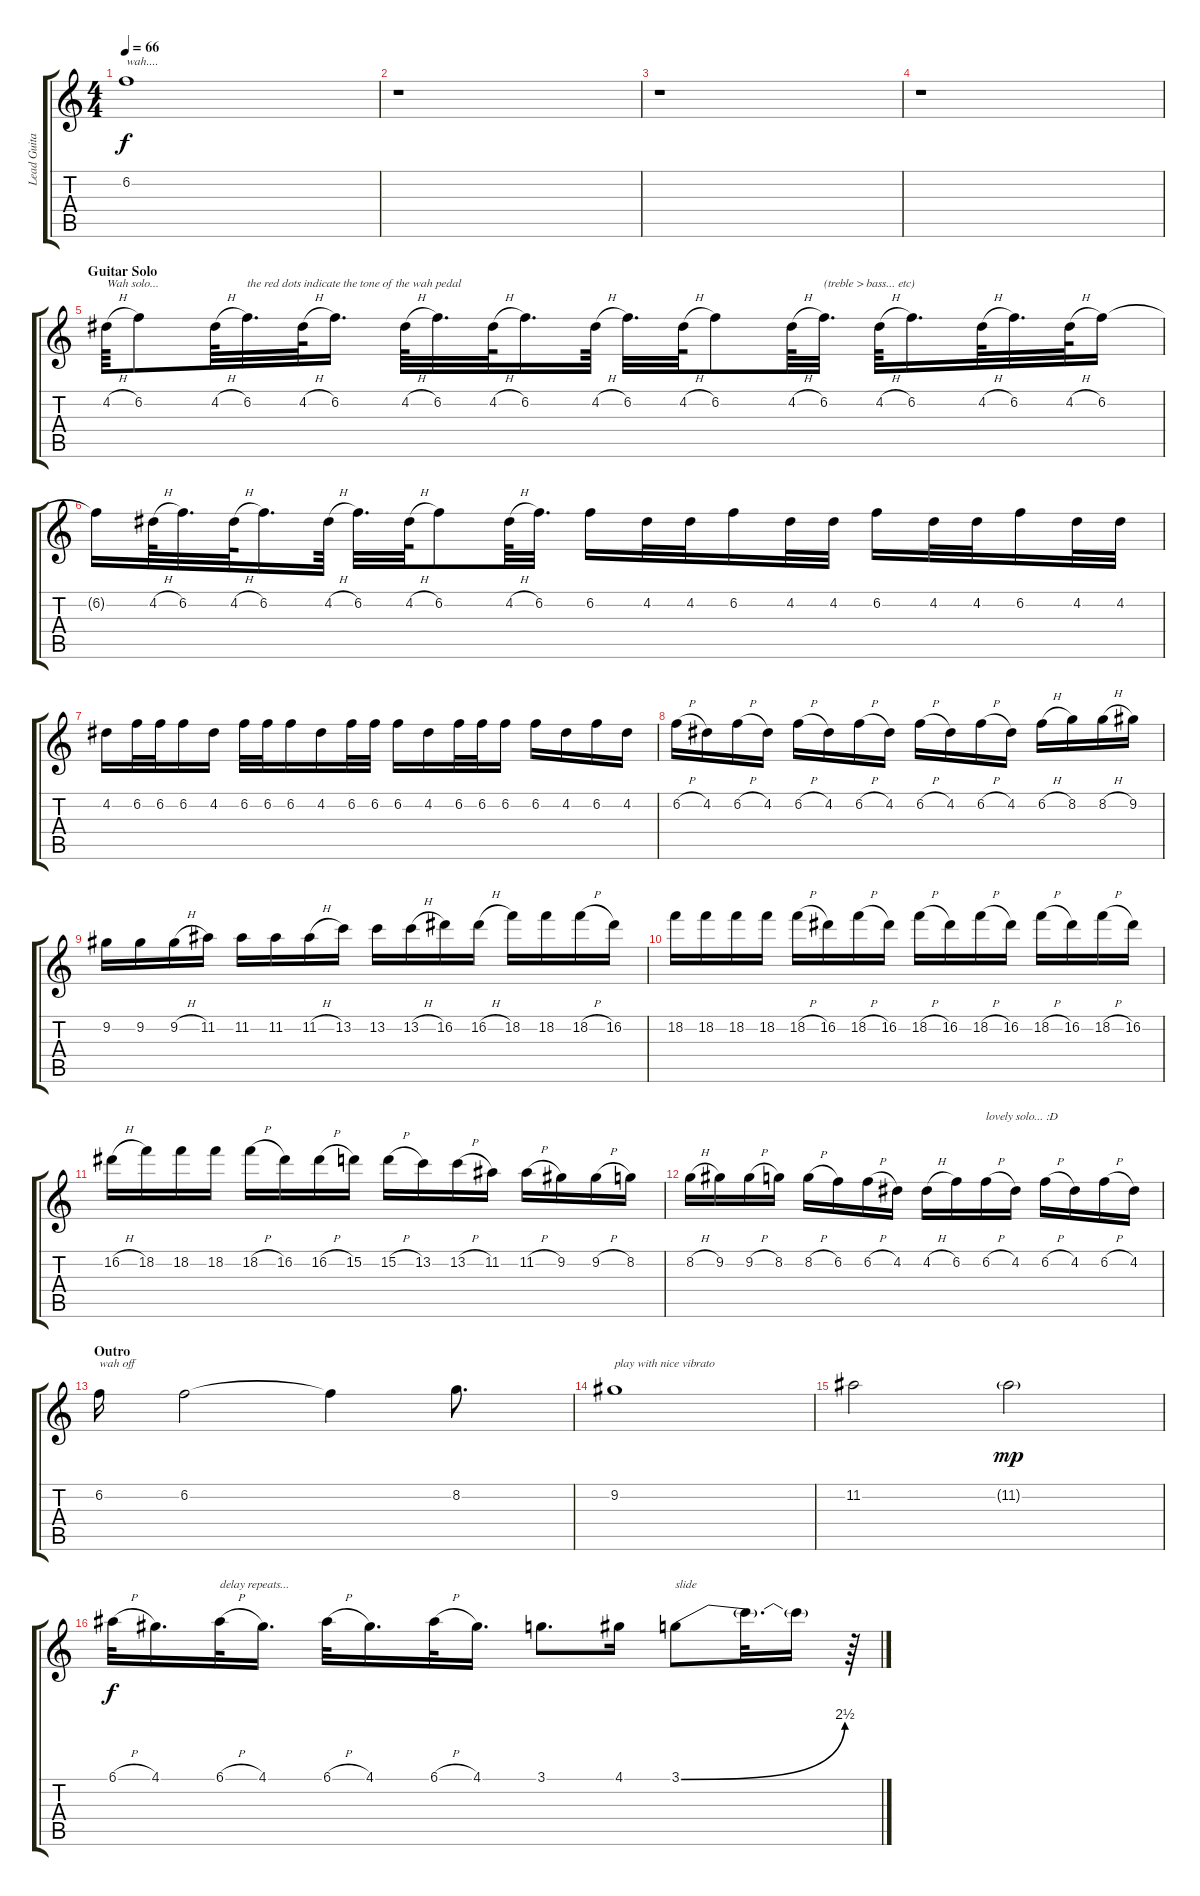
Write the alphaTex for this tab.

\track ("Lead Guitar" "Lead Guita") {instrument distortionguitar}
\staff {score tabs}
\tuning (E4 B3 G3 D3 A2 E2) {hide}
\ts (4 4)
\tempo 66
\clef g2
\ks c
6.2.1{txt "wah...." dy f volume 0} |
r.1 |
r.1 |
r.1 |
\section ("" "Guitar Solo")
4.2{h}.64{txt "Wah solo..." volume 11} 6.2.8 4.2{h}.64 6.2.32{d txt "the red dots indicate the tone of the wah pedal"} 4.2{h}.64 6.2.16{d} 4.2{h}.64 6.2.32{d} 4.2{h}.64 6.2.16{d} 4.2{h}.64 6.2.32{d} 4.2{h}.64 6.2.8 4.2{h}.64 6.2.32{d txt "(treble > bass... etc)"} 4.2{h}.64 6.2.16{d} 4.2{h}.64 6.2.32{d} 4.2{h}.64 6.2.16{instrument overdrivenguitar} |
6.2{t}.16 4.2{h}.64 6.2.32{d} 4.2{h}.64 6.2.16{d} 4.2{h}.64 6.2.32{d} 4.2{h}.64 6.2.8 4.2{h}.64{instrument distortionguitar} 6.2.32{d} 6.2.16{volume 10} 4.2.32{instrument overdrivenguitar} 4.2.32 6.2.16{instrument distortionguitar} 4.2.32{instrument overdrivenguitar} 4.2.32 6.2.16{instrument distortionguitar} 4.2.32{instrument overdrivenguitar} 4.2.32 6.2.16{instrument distortionguitar} 4.2.32{instrument overdrivenguitar} 4.2.32 |
4.2.16{instrument overdrivenguitar} 6.2.32{instrument distortionguitar} 6.2.32 6.2.16 4.2.16{instrument overdrivenguitar} 6.2.32{instrument distortionguitar} 6.2.32 6.2.16 4.2.16{instrument overdrivenguitar} 6.2.32{instrument distortionguitar} 6.2.32 6.2.16 4.2.16{instrument overdrivenguitar} 6.2.32{instrument distortionguitar} 6.2.32 6.2.16 6.2.16{volume 11 instrument distortionguitar} 4.2.16{instrument overdrivenguitar} 6.2.16{instrument distortionguitar} 4.2.16{instrument overdrivenguitar} |
6.2{h}.16{instrument distortionguitar} 4.2.16{instrument overdrivenguitar} 6.2{h}.16{instrument distortionguitar} 4.2.16{instrument overdrivenguitar} 6.2{h}.16{instrument distortionguitar} 4.2.16{instrument overdrivenguitar} 6.2{h}.16{instrument distortionguitar} 4.2.16{instrument overdrivenguitar} 6.2{h}.16{instrument distortionguitar} 4.2.16{instrument overdrivenguitar} 6.2{h}.16{instrument distortionguitar} 4.2.16{instrument overdrivenguitar} 6.2{h}.16{instrument distortionguitar} 8.2.16{instrument overdrivenguitar} 8.2{h}.16{instrument distortionguitar} 9.2.16{instrument overdrivenguitar} |
9.2.16{instrument distortionguitar} 9.2.16{instrument overdrivenguitar} 9.2{h}.16{instrument distortionguitar} 11.2.16{instrument overdrivenguitar} 11.2.16{instrument distortionguitar} 11.2.16{instrument overdrivenguitar} 11.2{h}.16{instrument distortionguitar} 13.2.16{instrument overdrivenguitar} 13.2.16{instrument distortionguitar} 13.2{h}.16{instrument overdrivenguitar} 16.2.16{instrument distortionguitar} 16.2{h}.16{instrument overdrivenguitar} 18.2.16{instrument distortionguitar} 18.2.16{instrument overdrivenguitar} 18.2{h}.16{instrument distortionguitar} 16.2.16{instrument overdrivenguitar} |
18.2.16{instrument distortionguitar} 18.2.16{instrument overdrivenguitar} 18.2.16{instrument distortionguitar} 18.2.16{instrument overdrivenguitar} 18.2{h}.16{instrument distortionguitar} 16.2.16{instrument overdrivenguitar} 18.2{h}.16{instrument distortionguitar} 16.2.16{instrument overdrivenguitar} 18.2{h}.16{instrument distortionguitar} 16.2.16{instrument overdrivenguitar} 18.2{h}.16{instrument distortionguitar} 16.2.16{instrument overdrivenguitar} 18.2{h}.16{instrument distortionguitar} 16.2.16{instrument overdrivenguitar} 18.2{h}.16{instrument distortionguitar} 16.2.16{instrument overdrivenguitar} |
16.2{h}.16{instrument distortionguitar} 18.2.16{instrument overdrivenguitar} 18.2.16{instrument distortionguitar} 18.2.16{instrument overdrivenguitar} 18.2{h}.16{instrument distortionguitar} 16.2.16{instrument overdrivenguitar} 16.2{h}.16{instrument distortionguitar} 15.2.16{instrument overdrivenguitar} 15.2{h}.16{instrument distortionguitar} 13.2.16{instrument overdrivenguitar} 13.2{h}.16{instrument distortionguitar} 11.2.16{instrument overdrivenguitar} 11.2{h}.16{instrument distortionguitar} 9.2.16{instrument overdrivenguitar} 9.2{h}.16{instrument distortionguitar} 8.2.16{instrument overdrivenguitar} |
8.2{h}.16{instrument distortionguitar} 9.2.16{instrument overdrivenguitar} 9.2{h}.16{instrument distortionguitar} 8.2.16{instrument overdrivenguitar} 8.2{h}.16{instrument distortionguitar} 6.2.16{instrument overdrivenguitar} 6.2{h}.16{instrument distortionguitar} 4.2.16{instrument overdrivenguitar} 4.2{h}.16{instrument distortionguitar} 6.2.16{instrument overdrivenguitar} 6.2{h}.16{txt "lovely solo... :D" instrument distortionguitar} 4.2.16{instrument overdrivenguitar} 6.2{h}.16{instrument distortionguitar} 4.2.16{instrument overdrivenguitar} 6.2{h}.16{instrument distortionguitar} 4.2.16{instrument overdrivenguitar} |
\section ("" "Outro")
6.2.16{txt "wah off" instrument distortionguitar} 6.2.2 6.2{t}.4 8.2.8{d} |
9.2.1{txt "play with nice vibrato"} |
11.2.2 11.2{g}.2{dy mp} |
6.1{h}.32{dy f} 4.1.16{d} 6.1{h}.32{txt "delay repeats..." volume 8} 4.1.16{d} 6.1{h}.32{volume 6} 4.1.16{d} 6.1{h}.32{volume 4} 4.1.16{d} 3.1.8{d volume 12} 4.1.16 3.1{be (bend 0 0 60 10)}.8{txt "slide"} 3.1{t}.32{d} 3.1{t}.16 r.64
